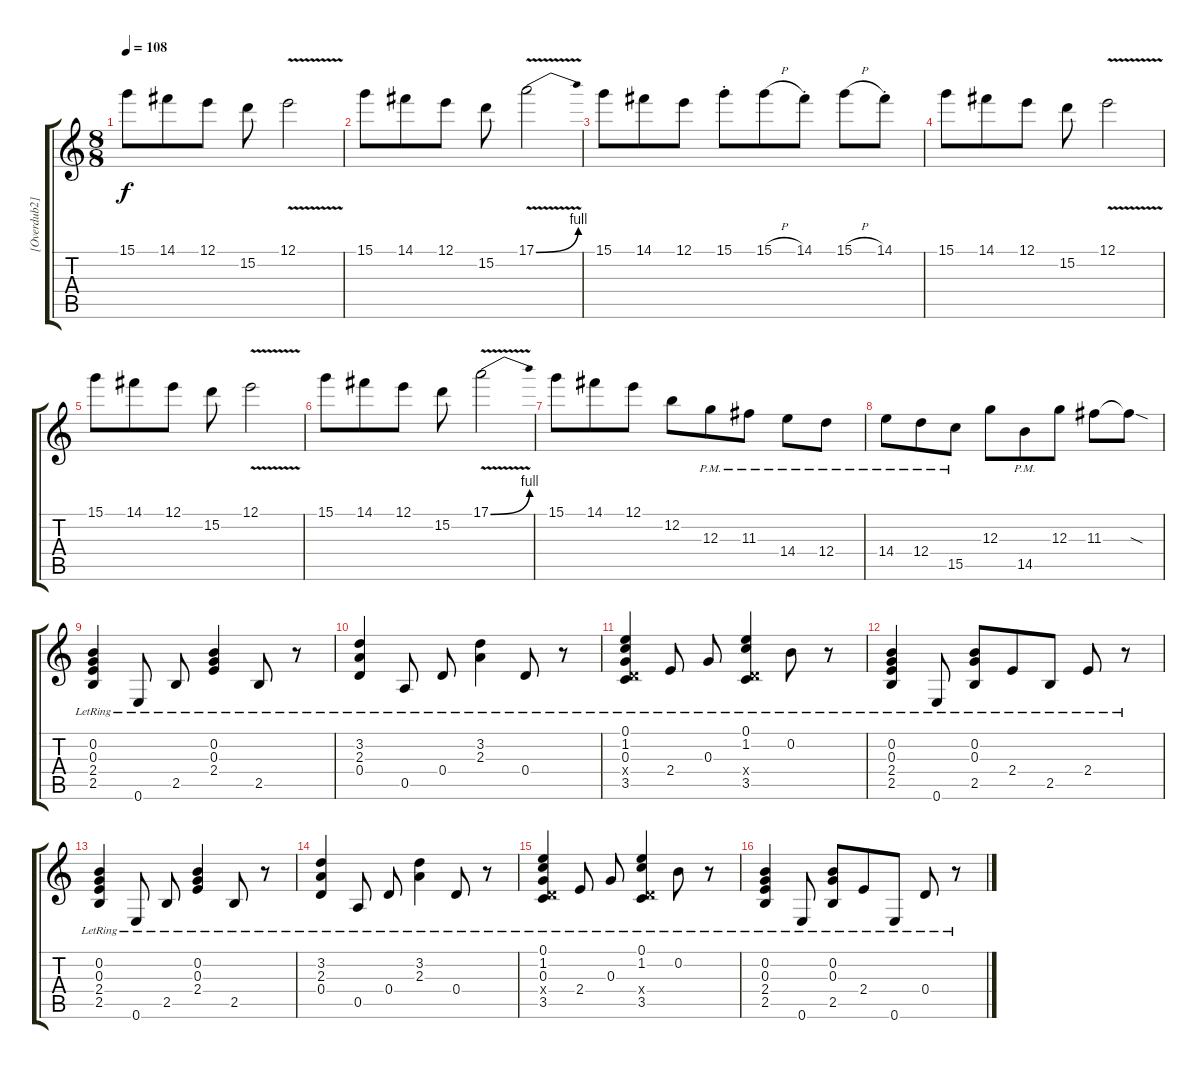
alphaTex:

\track ("[Overdub2]" "[Overdub2]") {instrument distortionguitar}
\staff {score tabs}
\tuning (E4 B3 G3 D3 A2 E2) {hide}
\ts (8 8)
\tempo 108
\clef g2
\ks c
15.1.8{dy f volume 14 balance 8 instrument distortionguitar} 14.1.8 12.1.8 15.2.8 12.1{v}.2 |
15.1.8 14.1.8 12.1.8 15.2.8 17.1{be (bend 0 0 60 4) v}.2 |
15.1.8 14.1.8 12.1.8 15.1{st}.8 15.1{h}.8 14.1{st}.8 15.1{h}.8 14.1{st}.8 |
15.1.8 14.1.8 12.1.8 15.2.8 12.1{v}.2 |
15.1.8 14.1.8 12.1.8 15.2.8 12.1{v}.2 |
15.1.8 14.1.8 12.1.8 15.2.8 17.1{be (bend 0 0 60 4) v}.2 |
15.1.8 14.1.8 12.1.8 12.2.8 12.3{pm}.8 11.3{pm}.8 14.4{pm}.8 12.4{pm}.8 |
14.4{pm}.8 12.4{pm}.8 15.5{pm}.8 12.3.8 14.5{pm}.8 12.3.8 11.3.8 11.3{sod t}.8 |
(0.2{lr} 0.3{lr} 2.4{lr} 2.5{lr}).4{volume 14 balance 8 instrument acousticgrandpiano} 0.6{lr}.8 2.5{lr}.8 (0.2{lr} 0.3{lr} 2.4{lr}).4 2.5{lr}.8 r.8 |
(3.2{lr} 2.3{lr} 0.4{lr}).4 0.5{lr}.8 0.4{lr}.8 (3.2{lr} 2.3).4 0.4{lr}.8 r.8 |
(0.1{lr} 1.2{lr} 0.3{lr} 0.4{x} 3.5{lr}).4 2.4{lr}.8 0.3{lr}.8 (0.1{lr} 1.2{lr} 0.4{x} 3.5{lr}).4 0.2{lr}.8 r.8 |
(0.2{lr} 0.3{lr} 2.4{lr} 2.5{lr}).4 0.6{lr}.8 (0.2{lr} 0.3{lr} 2.5{lr}).8 2.4{lr}.8 2.5{lr}.8 2.4{lr}.8 r.8 |
(0.2{lr} 0.3{lr} 2.4{lr} 2.5{lr}).4 0.6{lr}.8 2.5{lr}.8 (0.2{lr} 0.3{lr} 2.4{lr}).4 2.5{lr}.8 r.8 |
(3.2{lr} 2.3{lr} 0.4{lr}).4 0.5{lr}.8 0.4{lr}.8 (3.2{lr} 2.3).4 0.4{lr}.8 r.8 |
(0.1{lr} 1.2{lr} 0.3{lr} 0.4{x} 3.5{lr}).4 2.4{lr}.8 0.3{lr}.8 (0.1{lr} 1.2{lr} 0.4{x} 3.5{lr}).4 0.2{lr}.8 r.8 |
(0.2{lr} 0.3{lr} 2.4{lr} 2.5{lr}).4 0.6{lr}.8 (0.2{lr} 0.3{lr} 2.5{lr}).8 2.4{lr}.8 0.6{lr}.8 0.4{lr}.8 r.8
